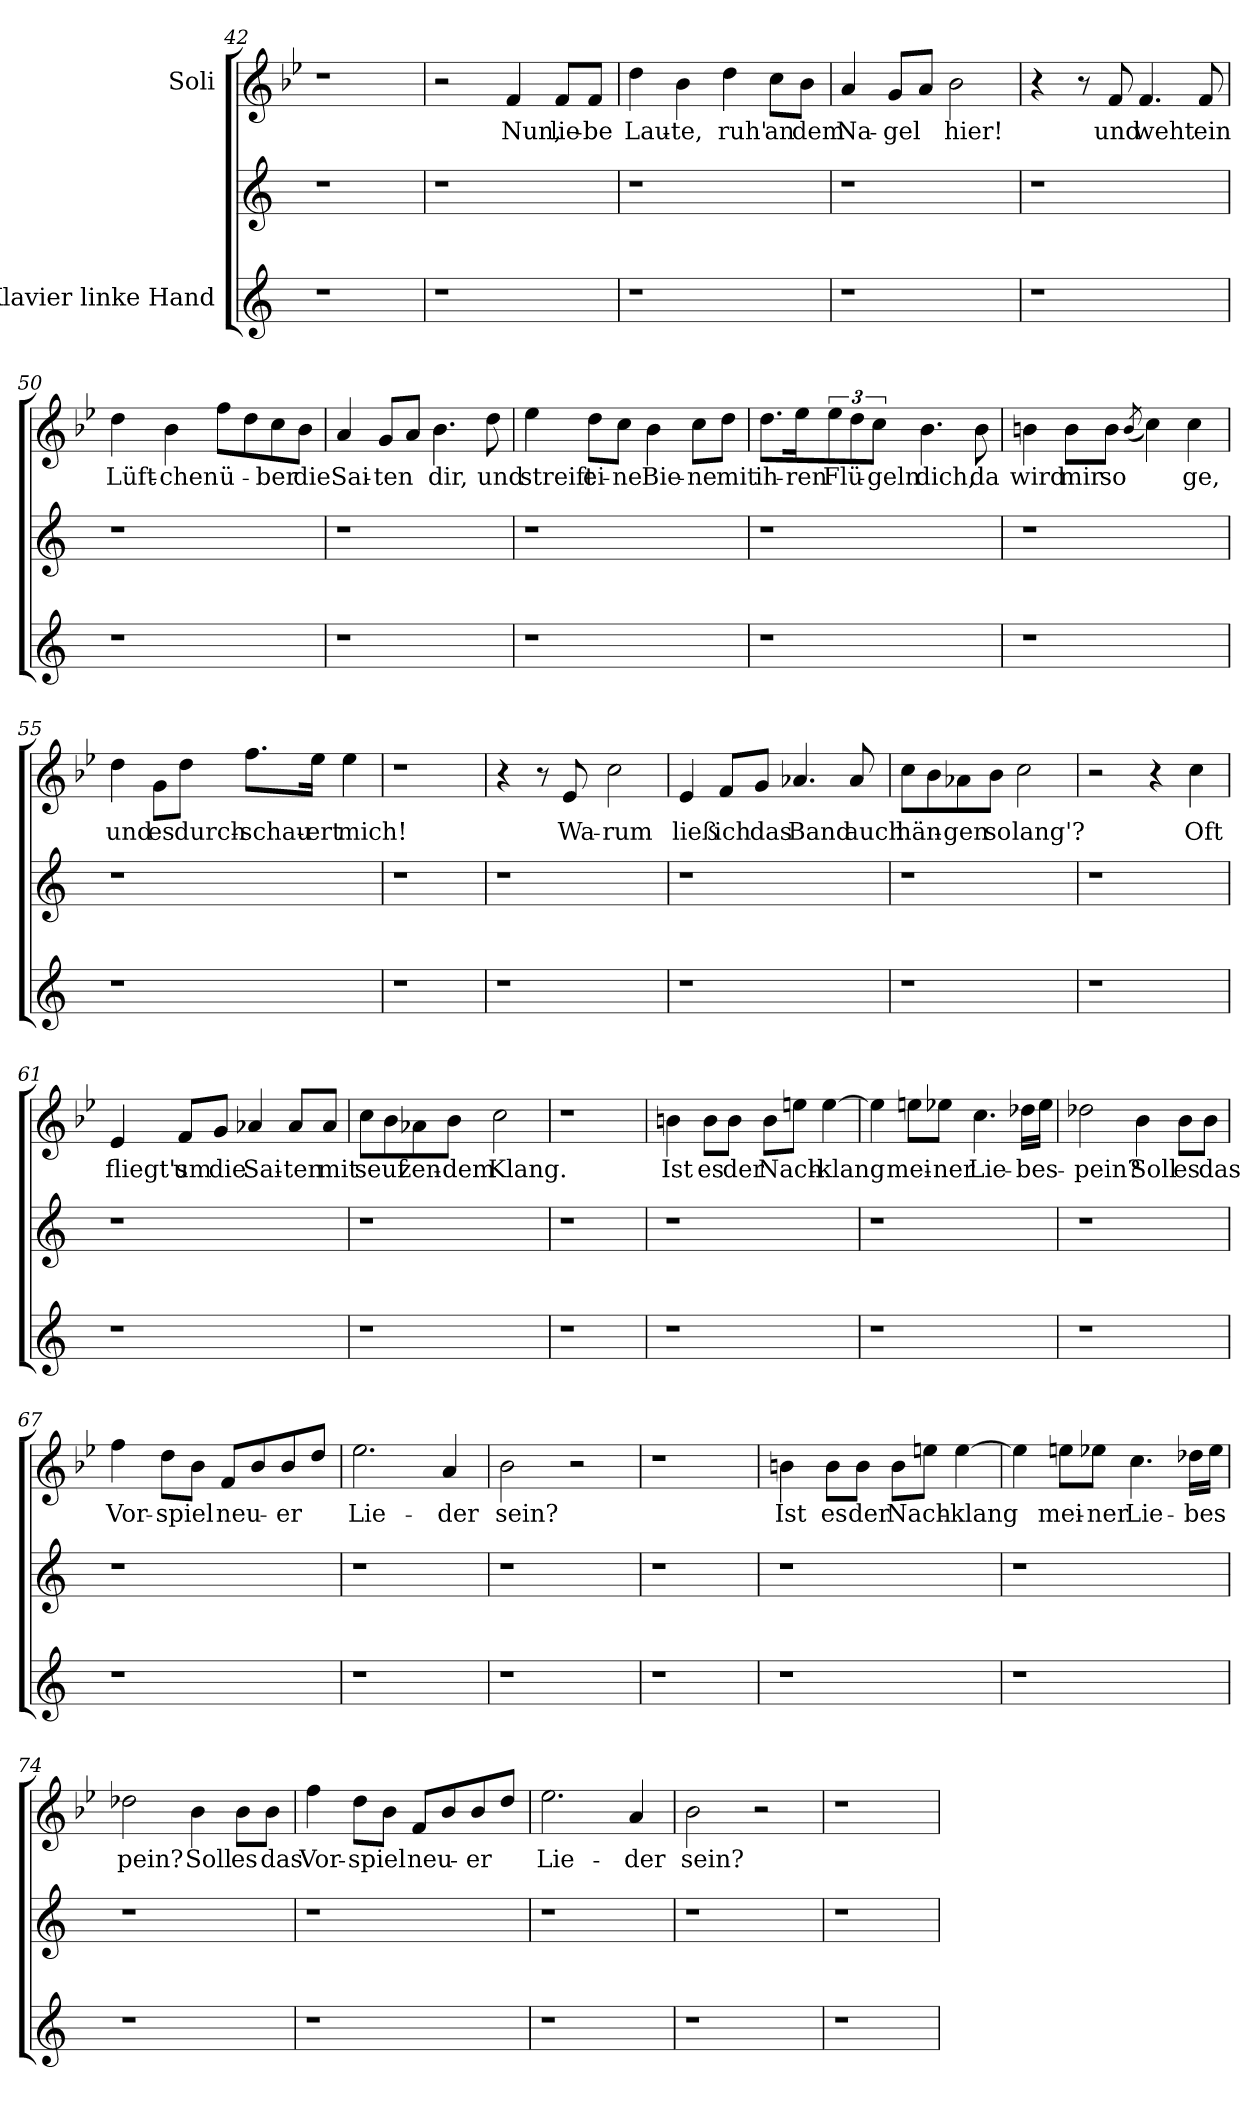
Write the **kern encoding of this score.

**kern	**kern	**kern	**text
*part2	*part2	*part1	*part1
*staff3	*staff2	*staff1	*staff1
*I"Klavier linke Hand	*	*I"Soli	*
*clefG2	*clefG2	*clefG2	*
*k[]	*k[]	*k[b-e-]	*
=42	=42	=42	=42
1r	1r	1r	.
=43	=43	=43	=43
1r	1r	1r	.
=44	=44	=44	=44
1r	1r	1r	.
=45	=45	=45	=45
1r	1r	1r	.
=46	=46	=46	=46
1r	1r	2r	.
!	!	!	!LO:LY:b
.	.	4f/	Nun,
!	!	!	!LO:LY:b
.	.	8f/L	lie-
!	!	!	!LO:LY:b
.	.	8f/J	be
=47	=47	=47	=47
!	!	!	!LO:LY:b
1r	1r	4dd\	Lau-
!	!	!	!LO:LY:b
.	.	4b-\	te,
!	!	!	!LO:LY:b
.	.	4dd\	ruh'
!	!	!	!LO:LY:b
.	.	8cc\L	an
!	!	!	!LO:LY:b
.	.	8b-\J	dem
!!LO:PB:g=z
=48	=48	=48	=48
!	!	!	!LO:LY:b
1r	1r	4a/	Na-
!	!	!	!LO:LY:b
.	.	8g/L	gel
.	.	8a/J	.
!	!	!	!LO:LY:b
.	.	2b-\	hier!
!!LO:LB:g=z
=49	=49	=49	=49
1r	1r	4r	.
.	.	8r	.
!	!	!	!LO:LY:b
.	.	8f/	und
!	!	!	!LO:LY:b
.	.	4.f/	weht
!	!	!	!LO:LY:b
.	.	8f/	ein
=50	=50	=50	=50
!	!	!	!LO:LY:b
1r	1r	4dd\	Lüft-
!	!	!	!LO:LY:b
.	.	4b-\	chen
!	!	!	!LO:LY:b
.	.	8ff\L	ü-
.	.	8dd\	.
!	!	!	!LO:LY:b
.	.	8cc\	ber
!	!	!	!LO:LY:b
.	.	8b-\J	die
=51	=51	=51	=51
!	!	!	!LO:LY:b
1r	1r	4a/	Sai-
!	!	!	!LO:LY:b
.	.	8g/L	ten
.	.	8a/J	.
!	!	!	!LO:LY:b
.	.	4.b-\	dir,
!	!	!	!LO:LY:b
.	.	8dd\	und
!!LO:LB:g=z
=52	=52	=52	=52
!	!	!	!LO:LY:b
1r	1r	4ee-\	streift
!	!	!	!LO:LY:b
.	.	8dd\L	ei-
!	!	!	!LO:LY:b
.	.	8cc\J	ne
!	!	!	!LO:LY:b
.	.	4b-\	Bie-
!	!	!	!LO:LY:b
.	.	8cc\L	ne
!	!	!	!LO:LY:b
.	.	8dd\J	mit
=53	=53	=53	=53
!	!	!	!LO:LY:b
1r	1r	8.dd\L	ih-
!	!	!	!LO:LY:b
.	.	16ee-\K	ren
!	!	!	!LO:LY:b
.	.	12ee-\	Flü-
.	.	12dd\	.
!	!	!	!LO:LY:b
.	.	12cc\J	geln
!	!	!	!LO:LY:b
.	.	4.b-\	dich,
!	!	!	!LO:LY:b
.	.	8b-\	da
=54	=54	=54	=54
!	!	!	!LO:LY:b
1r	1r	4bn\	wird
!	!	!	!LO:LY:b
.	.	8b\L	mir
!	!	!	!LO:LY:b
.	.	8b\J	so
.	.	(8qb/	.
.	.	4cc\)	.
!	!	!	!LO:LY:b
.	.	4cc\	ge,
!!LO:LB:g=z
=55	=55	=55	=55
!	!	!	!LO:LY:b
1r	1r	4dd\	und
!	!	!	!LO:LY:b
.	.	8g\L	es
!	!	!	!LO:LY:b
.	.	8dd\J	durch-
!	!	!	!LO:LY:b
.	.	8.ff\L	schau-
!	!	!	!LO:LY:b
.	.	16ee-\Jk	-ert
!	!	!	!LO:LY:b
.	.	4ee->\	mich!
=56	=56	=56	=56
1r	1r	1r	.
=57	=57	=57	=57
1r	1r	4r	.
.	.	8r	.
!	!	!	!LO:LY:b
.	.	8e-/	Wa-
!	!	!	!LO:LY:b
.	.	2cc\	rum
=58	=58	=58	=58
!	!	!	!LO:LY:b
1r	1r	4e-/	ließ
!	!	!	!LO:LY:b
.	.	8f/L	ich
!	!	!	!LO:LY:b
.	.	8g/J	das
!	!	!	!LO:LY:b
.	.	4.a-X/	Band
!	!	!	!LO:LY:b
.	.	8a-/	auch
=59	=59	=59	=59
!	!	!	!LO:LY:b
1r	1r	8cc\L	hän-
.	.	8b-\	.
!	!	!	!LO:LY:b
.	.	8a-X\	gen
!	!	!	!LO:LY:b
.	.	8b-\J	so
!	!	!	!LO:LY:b
.	.	2cc\	lang'?
!!LO:PB:g=z
=60	=60	=60	=60
1r	1r	2r	.
.	.	4r	.
!	!	!	!LO:LY:b
.	.	4cc\	Oft
=61	=61	=61	=61
!	!	!	!LO:LY:b
1r	1r	4e-/	fliegt's
!	!	!	!LO:LY:b
.	.	8f/L	um
!	!	!	!LO:LY:b
.	.	8g/J	die
!	!	!	!LO:LY:b
.	.	4a-X/	Sai-
!	!	!	!LO:LY:b
.	.	8a-/L	ten
!	!	!	!LO:LY:b
.	.	8a-/J	mit
=62	=62	=62	=62
!	!	!	!LO:LY:b
1r	1r	8cc\L	seuf
.	.	8b-\	.
!	!	!	!LO:LY:b
.	.	8a-X\	zen-
!	!	!	!LO:LY:b
.	.	8b-\J	dem
!	!	!	!LO:LY:b
.	.	2cc\	Klang.
=63	=63	=63	=63
1r	1r	1r	.
=64	=64	=64	=64
!	!	!	!LO:LY:b
1r	1r	4bn\	Ist
!	!	!	!LO:LY:b
.	.	8b\L	es
!	!	!	!LO:LY:b
.	.	8b\J	der
!	!	!	!LO:LY:b
.	.	8b\L	Nach-
.	.	8een\J	.
!	!	!	!LO:LY:b
.	.	[4ee\	klang
!!LO:LB:g=z
=65	=65	=65	=65
1r	1r	4ee\]	.
!	!	!	!LO:LY:b
.	.	8een\L	mei-
!	!	!	!LO:LY:b
.	.	8ee-X\J	ner
!	!	!	!LO:LY:b
.	.	4.cc\	Lie-
!	!	!	!LO:LY:b
.	.	16dd-X\LL	bes-
.	.	16ee-\JJ	.
=66	=66	=66	=66
!	!	!	!LO:LY:b
1r	1r	2dd-X\	pein?
!	!	!	!LO:LY:b
.	.	4b-\	Soll
!	!	!	!LO:LY:b
.	.	8b-\L	es
!	!	!	!LO:LY:b
.	.	8b-\J	das
=67	=67	=67	=67
!	!	!	!LO:LY:b
1r	1r	4ff\	Vor-
!	!	!	!LO:LY:b
.	.	8dd\L	spiel
.	.	8b-\J	.
!	!	!	!LO:LY:b
.	.	8f/L	neu-
.	.	8b-/	.
!	!	!	!LO:LY:b
.	.	8b-/	er
.	.	8dd/J	.
!!LO:LB:g=z
=68	=68	=68	=68
!	!	!	!LO:LY:b
1r	1r	2.ee-\	Lie-
!	!	!	!LO:LY:b
.	.	4a/	der
=69	=69	=69	=69
!	!	!	!LO:LY:b
1r	1r	2b-\	sein?
.	.	2r	.
=70	=70	=70	=70
1r	1r	1r	.
=71	=71	=71	=71
1r	1r	1r	.
=72	=72	=72	=72
!	!	!	!LO:LY:b
1r	1r	4bn\	Ist
!	!	!	!LO:LY:b
.	.	8b\L	es
!	!	!	!LO:LY:b
.	.	8b\J	der
!	!	!	!LO:LY:b
.	.	8b\L	Nach-
.	.	8een\J	.
!	!	!	!LO:LY:b
.	.	[4ee\	klang
=73	=73	=73	=73
1r	1r	4ee\]	.
!	!	!	!LO:LY:b
.	.	8een\L	mei-
!	!	!	!LO:LY:b
.	.	8ee-X\J	ner
!	!	!	!LO:LY:b
.	.	4.cc\	Lie-
!	!	!	!LO:LY:b
.	.	16dd-X\LL	bes
.	.	16ee-\JJ	.
!!LO:LB:g=z
=74	=74	=74	=74
!	!	!	!LO:LY:b
1r	1r	2dd-X\	pein?
!	!	!	!LO:LY:b
.	.	4b-\	Soll
!	!	!	!LO:LY:b
.	.	8b-\L	es
!	!	!	!LO:LY:b
.	.	8b-\J	das
=75	=75	=75	=75
!	!	!	!LO:LY:b
1r	1r	4ff\	Vor-
!	!	!	!LO:LY:b
.	.	8dd\L	spiel
.	.	8b-\J	.
!	!	!	!LO:LY:b
.	.	8f/L	neu-
.	.	8b-/	.
!	!	!	!LO:LY:b
.	.	8b-/	er
.	.	8dd/J	.
=76	=76	=76	=76
!	!	!	!LO:LY:b
1r	1r	2.ee-\	Lie-
!	!	!	!LO:LY:b
.	.	4a/	der
=77	=77	=77	=77
!	!	!	!LO:LY:b
1r	1r	2b-\	sein?
.	.	2r	.
=78	=78	=78	=78
1r	1r	1r	.
=79	=79	=79	=79
1r	1r	1r	.
=80	=80	=80	=80
1r	1r	1r	.
!!LO:PB:g=z
=81	=81	=81	=81
1r	1r	1r	.
==	==	==	==
*-	*-	*-	*-
